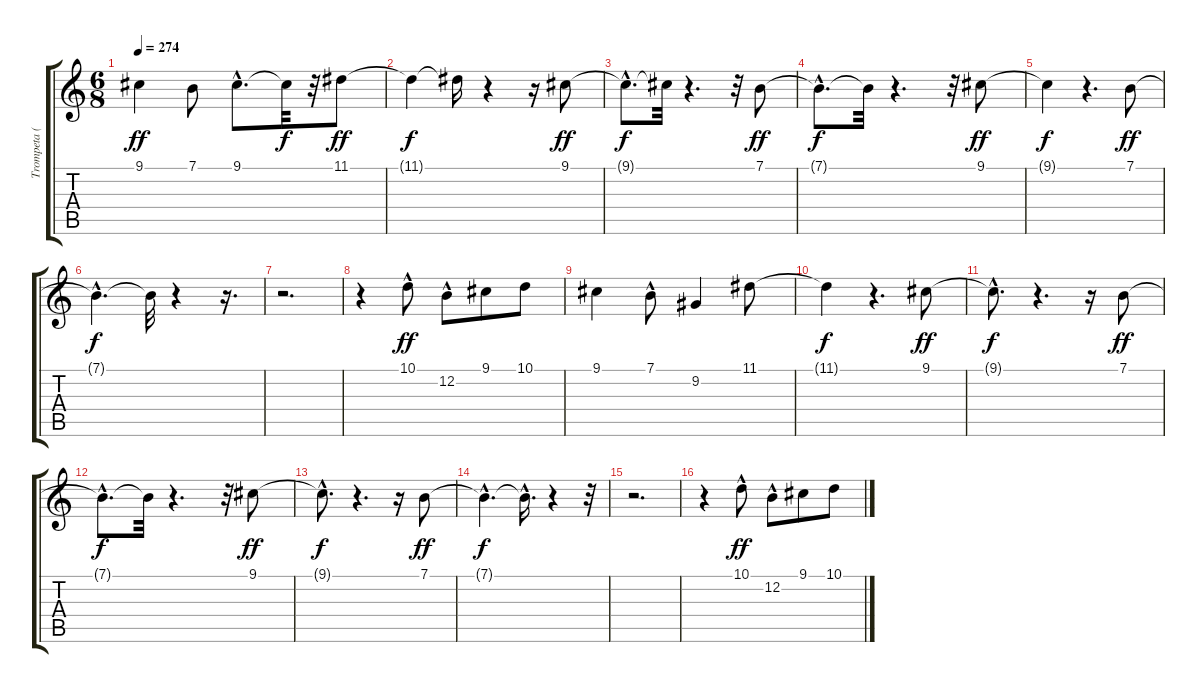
\track ("Trompeta (Adornos" "Trompeta (") {instrument trumpet}
\staff {score tabs}
\tuning (E4 B3 G3 D3 A2 E2) {hide}
\ts (6 8)
\tempo 274
\clef g2
\ks c
9.1.4{dy ff} 7.1.8 9.1{hac}.8{d} 9.1{t}.32{dy f} r.32 11.1.8{dy ff} |
11.1{t}.4{dy f} 11.1{t}.16 r.4 r.16 9.1.8{dy ff} |
9.1{hac t}.8{d dy f} 9.1{t}.32 r.4{d} r.32 7.1.8{dy ff} |
7.1{hac t}.8{d dy f} 7.1{t}.32 r.4{d} r.32 9.1.8{dy ff} |
9.1{t}.4{dy f} r.4{d} 7.1.8{dy ff} |
7.1{hac t}.4{d dy f} 7.1{t}.32 r.4 r.16{d} |
r.2{d} |
r.4 10.1{hac}.8{dy ff} 12.2{hac}.8 9.1.8 10.1.8 |
9.1.4 7.1{hac}.8 9.2.4 11.1.8 |
11.1{t}.4{dy f} r.4{d} 9.1.8{dy ff} |
9.1{hac t}.8{d dy f} r.4{d} r.16 7.1.8{dy ff} |
7.1{hac t}.8{d dy f} 7.1{t}.32 r.4{d} r.32 9.1.8{dy ff} |
9.1{hac t}.8{d dy f} r.4{d} r.16 7.1.8{dy ff} |
7.1{hac t}.4{d dy f} 7.1{hac t}.16{d} r.4 r.32 |
r.2{d} |
r.4 10.1{hac}.8{dy ff} 12.2{hac}.8 9.1.8 10.1.8
